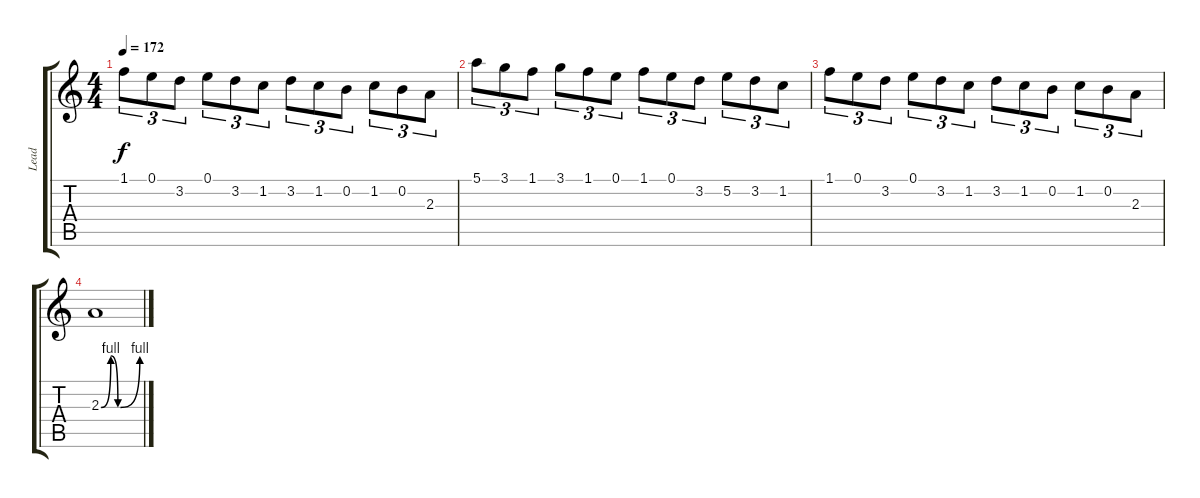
\track ("Lead" "Lead") {instrument distortionguitar}
\staff {score tabs}
\tuning (E4 B3 G3 D3 A2 E2) {hide}
\ts (4 4)
\tempo 172
\clef g2
\ks c
1.1.8{tu (3 2) dy f} 0.1.8{tu (3 2)} 3.2.8{tu (3 2)} 0.1.8{tu (3 2)} 3.2.8{tu (3 2)} 1.2.8{tu (3 2)} 3.2.8{tu (3 2)} 1.2.8{tu (3 2)} 0.2.8{tu (3 2)} 1.2.8{tu (3 2)} 0.2.8{tu (3 2)} 2.3.8{tu (3 2)} |
5.1.8{tu (3 2)} 3.1.8{tu (3 2)} 1.1.8{tu (3 2)} 3.1.8{tu (3 2)} 1.1.8{tu (3 2)} 0.1.8{tu (3 2)} 1.1.8{tu (3 2)} 0.1.8{tu (3 2)} 3.2.8{tu (3 2)} 5.2.8{tu (3 2)} 3.2.8{tu (3 2)} 1.2.8{tu (3 2)} |
1.1.8{tu (3 2)} 0.1.8{tu (3 2)} 3.2.8{tu (3 2)} 0.1.8{tu (3 2)} 3.2.8{tu (3 2)} 1.2.8{tu (3 2)} 3.2.8{tu (3 2)} 1.2.8{tu (3 2)} 0.2.8{tu (3 2)} 1.2.8{tu (3 2)} 0.2.8{tu (3 2)} 2.3.8{tu (3 2)} |
2.3{be (custom 0 0 15 4 26 0 30 0 60 4)}.1
